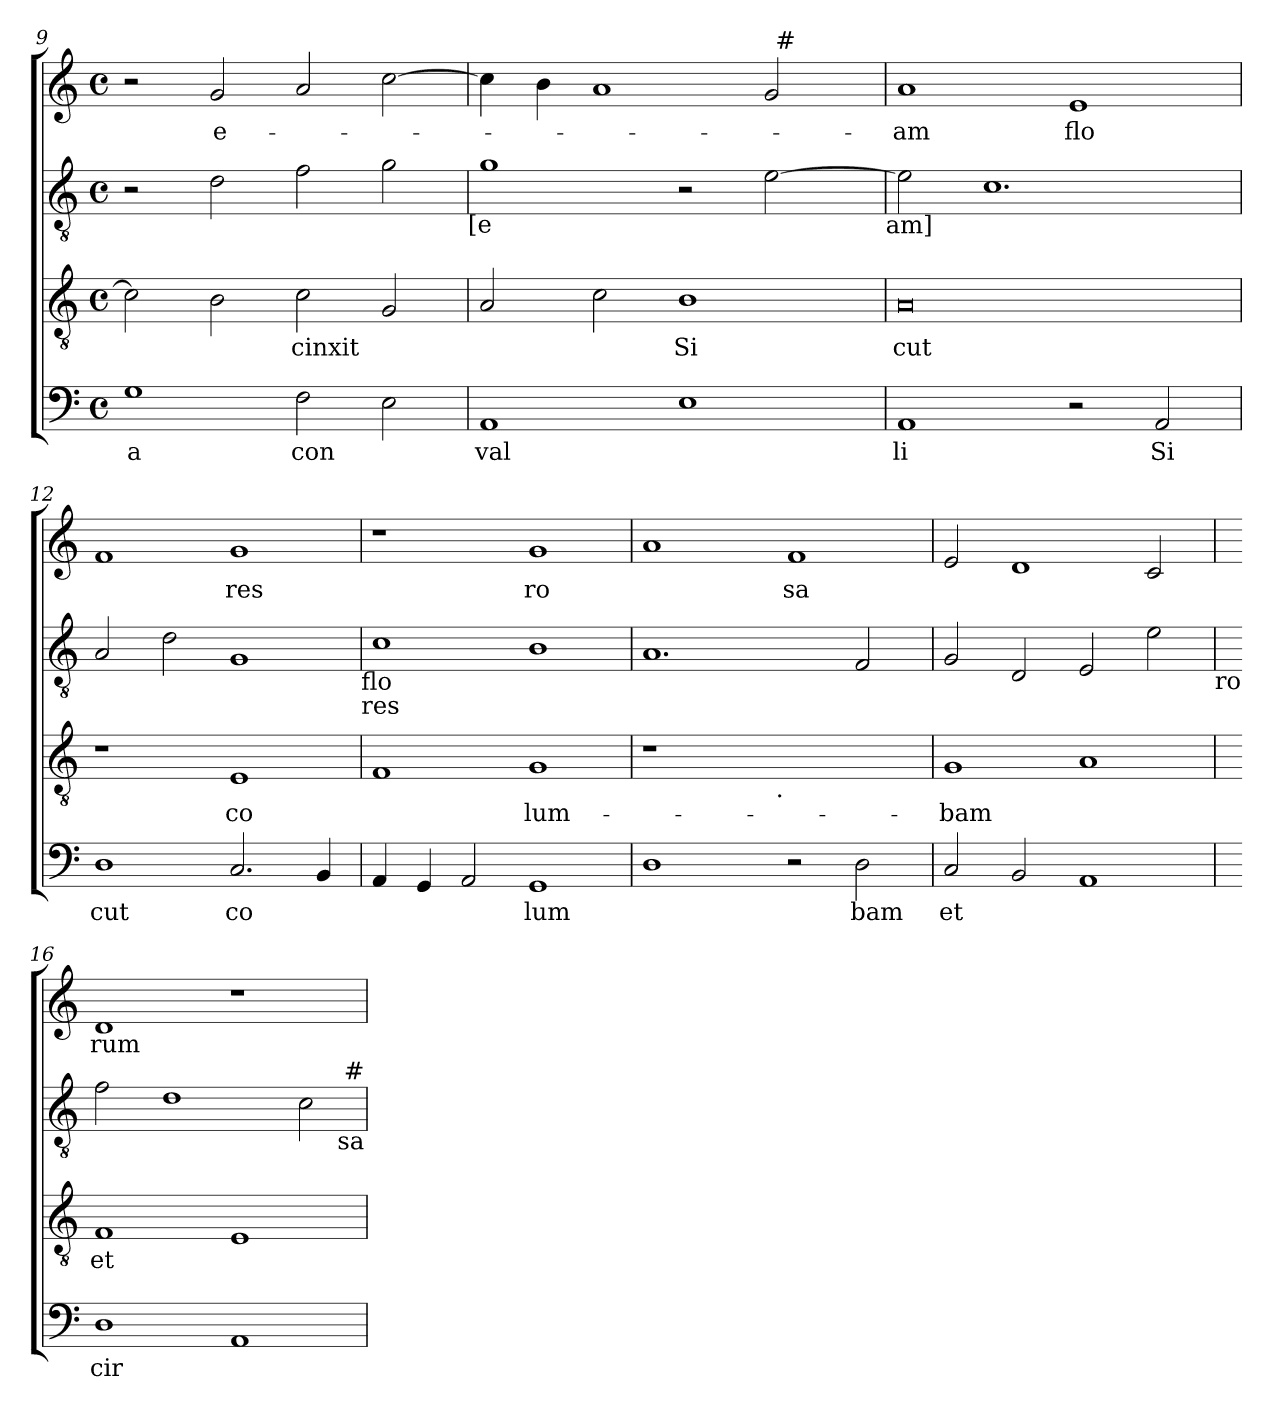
**kern	**text	**kern	**text	**kern	**kern	**text
*part4	*part4	*part3	*part3	*part2	*part1	*part1
*staff4	*staff4	*staff3	*staff3	*staff2	*staff1	*staff1
*clefF4	*	*clefGv2	*	*clefGv2	*clefG2	*
*k[]	*	*k[]	*	*k[]	*k[]	*
*C:	*	*C:	*	*C:	*C:	*
*M4/4	*	*M4/4	*	*M4/4	*M4/4	*
*met(c)	*	*met(c)	*	*met(c)	*met(c)	*
=9	=9	=9	=9	=9	=9	=9
!	!LO:LY:b	!	!	!	!	!
1G	a	2c\]	.	2r	2r	.
!	!	!	!	!	!	!LO:LY:b
.	.	2B\	.	2d\	2g/	e-
!	!LO:LY:b	!	!LO:LY:b	!	!	!
2F\	con	2c\	-cinxit	2f\	2a/	.
2E\	.	2G/	.	2g\	[>2cc\	.
!	!	!	!	!LO:TX:b:t=[e	!	!
=10	=10	=10	=10	=10	=10	=10
!	!LO:LY:b	!	!	!	!	!
*	*	*	*	*	*^	*
1AA	val	2A/	.	1g	4cc\]	1ryy	.
.	.	.	.	.	4b\	.	.
.	.	2c\	.	.	1a	.	.
!	!	!	!LO:LY:b	!	!	!	!
1E	.	1B	Si	2r	.	2ryy	.
.	.	.	.	[>2e\	2g/	64ryy	.
!	!	!	!	!	!	!LO:TX:a:t=#	!
.	.	.	.	.	.	4ryy	.
.	.	.	.	.	.	8...ryy	.
!	!	!	!	!LO:TX:b:t=am]	!	!	!
!!LO:PB:g=z
=11	=11	=11	=11	=11	=11	=11	=11
!	!LO:LY:b	!	!LO:LY:b	!	!	!	!LO:LY:b
*	*	*	*	*	*v	*v	*
1AA	li	0A	cut	2e\]	1a	-am
.	.	.	.	1.c	.	.
!	!	!	!	!	!	!LO:LY:b
2r	.	.	.	.	1e	flo
!	!LO:LY:b	!	!	!	!	!
2AA/	Si	.	.	.	.	.
=12	=12	=12	=12	=12	=12	=12
!	!LO:LY:b	!	!	!	!	!
1D	cut	1r	.	2A/	1f	.
.	.	.	.	2d\	.	.
!	!LO:LY:b	!	!LO:LY:b	!	!	!LO:LY:b
2.C/	co	1E	co	1G	1g	res
4BB/	.	.	.	.	.	.
!	!	!	!	!LO:TX:b:t=flo	!	!
!	!	!	!	!LO:TX:b:t=res	!	!
=13	=13	=13	=13	=13	=13	=13
4AA/	.	1F	.	1c	1r	.
4GG/	.	.	.	.	.	.
2AA/	.	.	.	.	.	.
!	!LO:LY:b	!	!LO:LY:b	!	!	!LO:LY:b
1GG	lum	1G	lum-	1B	1g	ro
=14	=14	=14	=14	=14	=14	=14
*	*	*^	*	*	*	*
1D	.	1r	2ryy	.	1.A	1a	.
.	.	.	4...ryy	.	.	.	.
!	!	!	!LO:TX:b:t=.	!	!	!	!
.	.	.	1ryy	.	.	.	.
!	!	!	!	!	!	!	!LO:LY:b
2r	.	1ryy	.	.	.	1f	sa
!	!LO:LY:b	!	!	!	!	!	!
2D\	bam	.	.	.	2F/	.	.
.	.	.	32ryy	.	.	.	.
=15	=15	=15	=15	=15	=15	=15	=15
!	!LO:LY:b	!	!	!LO:LY:b	!	!	!
*	*	*v	*v	*	*	*	*
2C/	et	1G	-bam	2G/	2e/	.
2BB/	.	.	.	2D/	1d	.
1AA	.	1A	.	2E/	.	.
.	.	.	.	2e\	2c/	.
!	!	!	!	!LO:TX:b:t=ro	!	!
=16	=16	=16	=16	=16	=16	=16
!	!LO:LY:b	!	!LO:LY:b	!	!	!LO:LY:b
1D	cir	1F	et	2f\	1d	rum
.	.	.	.	1d	.	.
1AA	.	1E	.	.	1r	.
.	.	.	.	2c\	.	.
!	!	!	!	!LO:TX:a:t=#	!	!
!	!	!	!	!LO:TX:b:t=sa	!	!
=	=	=	=	=	=	=
*-	*-	*-	*-	*-	*-	*-
